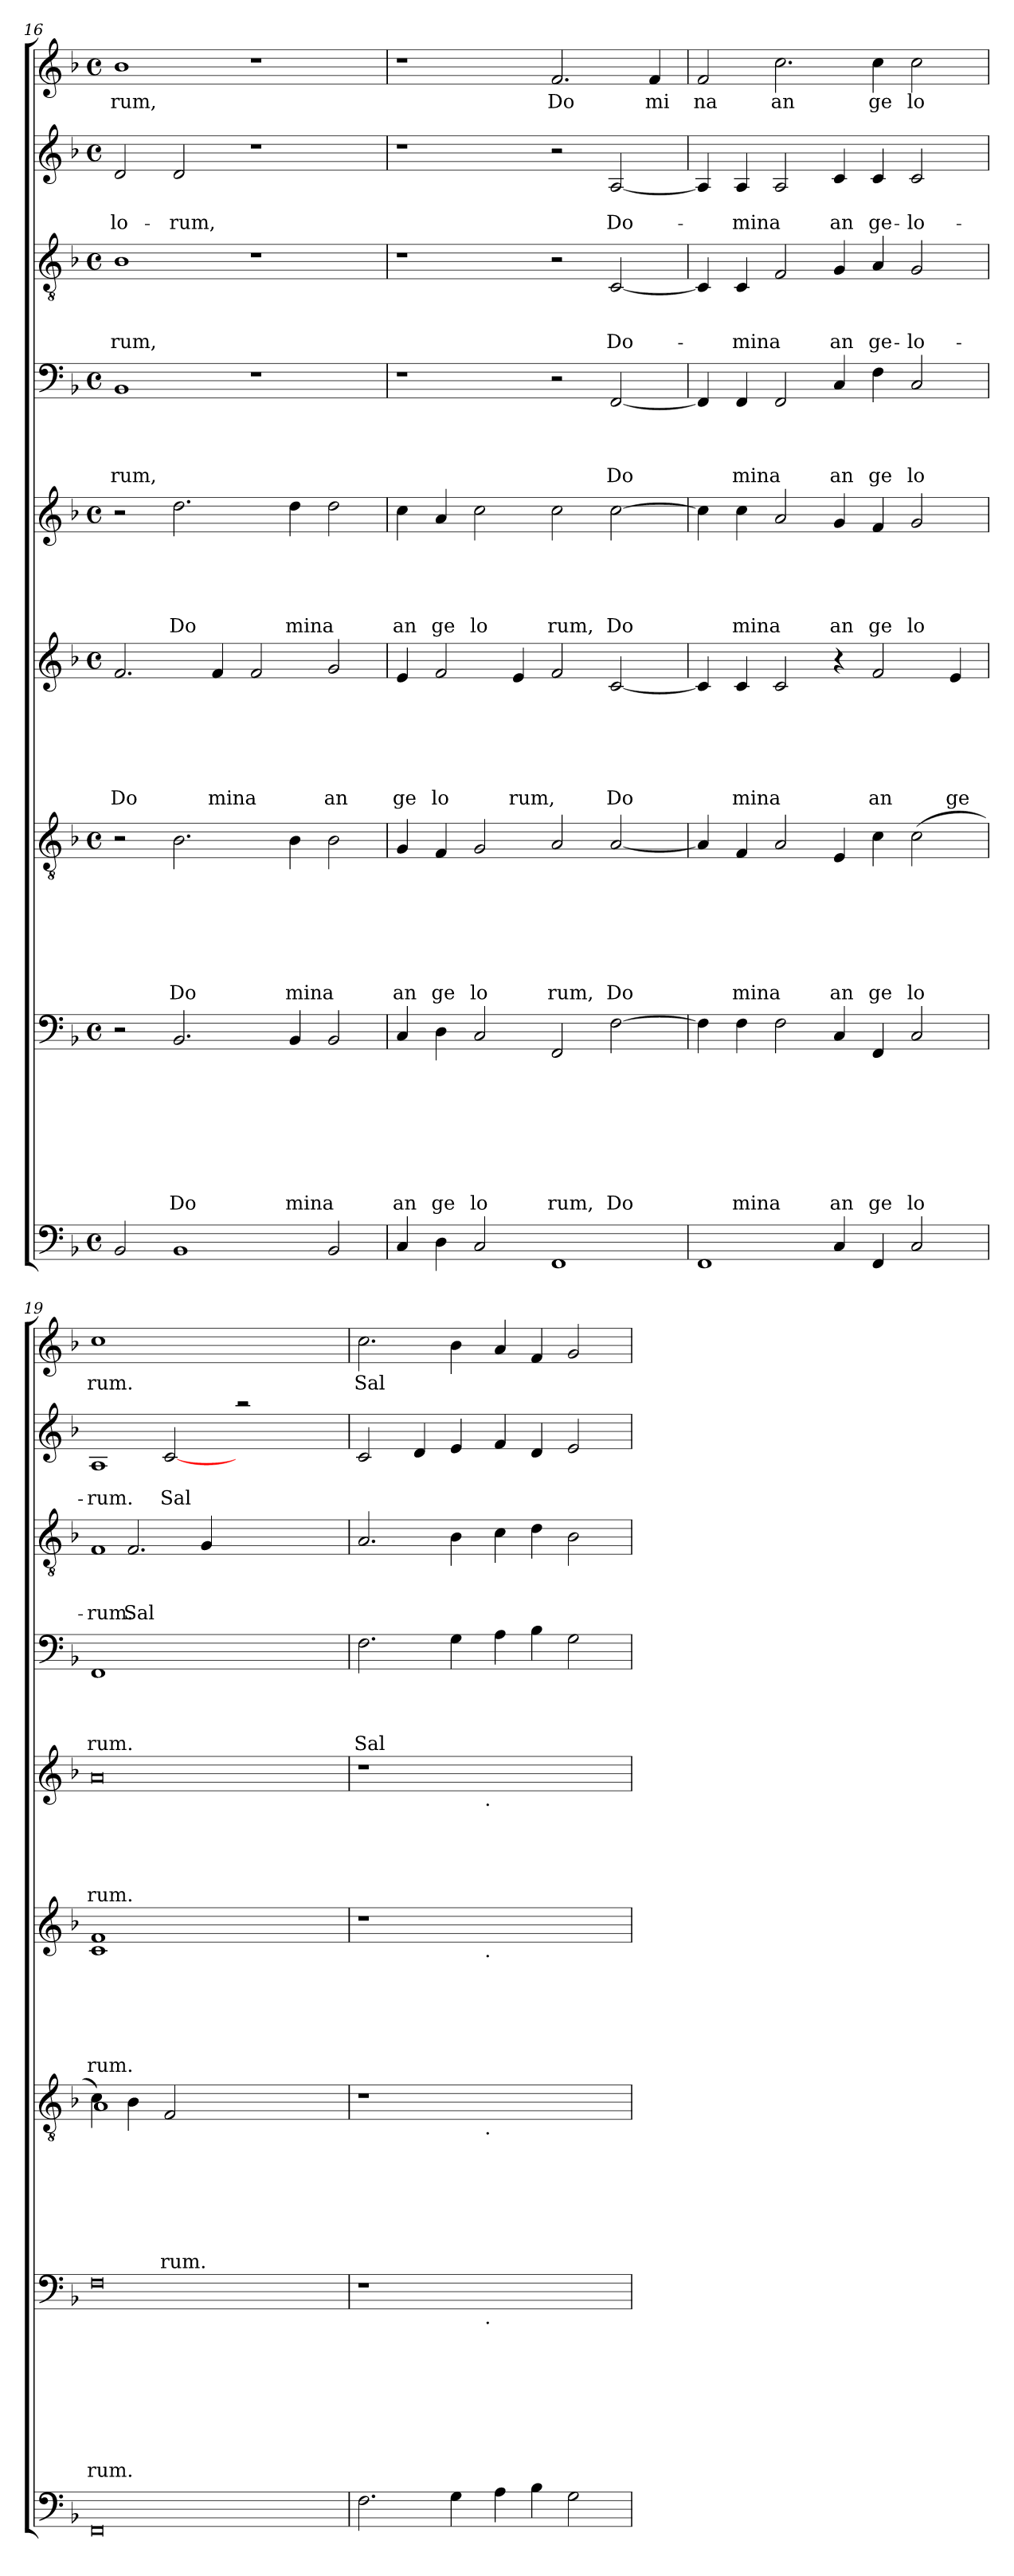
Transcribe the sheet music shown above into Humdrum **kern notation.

**kern	**kern	**text	**text	**text	**text	**text	**text	**text	**text	**kern	**text	**text	**text	**text	**text	**text	**text	**kern	**text	**text	**text	**text	**text	**text	**kern	**text	**text	**text	**text	**text	**kern	**text	**text	**text	**text	**kern	**text	**text	**text	**kern	**text	**text	**kern	**text
*part9	*part8	*part8	*part8	*part8	*part8	*part8	*part8	*part8	*part8	*part7	*part7	*part7	*part7	*part7	*part7	*part7	*part7	*part6	*part6	*part6	*part6	*part6	*part6	*part6	*part5	*part5	*part5	*part5	*part5	*part5	*part4	*part4	*part4	*part4	*part4	*part3	*part3	*part3	*part3	*part2	*part2	*part2	*part1	*part1
*staff9	*staff8	*staff8	*staff8	*staff8	*staff8	*staff8	*staff8	*staff8	*staff8	*staff7	*staff7	*staff7	*staff7	*staff7	*staff7	*staff7	*staff7	*staff6	*staff6	*staff6	*staff6	*staff6	*staff6	*staff6	*staff5	*staff5	*staff5	*staff5	*staff5	*staff5	*staff4	*staff4	*staff4	*staff4	*staff4	*staff3	*staff3	*staff3	*staff3	*staff2	*staff2	*staff2	*staff1	*staff1
!!LO:PB:g=z
*clefF4	*clefF4	*	*	*	*	*	*	*	*	*clefGv2	*	*	*	*	*	*	*	*clefG2	*	*	*	*	*	*	*clefG2	*	*	*	*	*	*clefF4	*	*	*	*	*clefGv2	*	*	*	*clefG2	*	*	*clefG2	*
*	*ITrd-3c-5	*	*	*	*	*	*	*	*	*ITrd-3c-5	*	*	*	*	*	*	*	*ITrd-3c-5	*	*	*	*	*	*	*ITrd-3c-5	*	*	*	*	*	*ITrd-3c-5	*	*	*	*	*ITrd-3c-5	*	*	*	*ITrd-3c-5	*	*	*ITrd-3c-5	*
*k[b-]	*k[b-e-]	*	*	*	*	*	*	*	*	*k[b-e-]	*	*	*	*	*	*	*	*k[b-e-]	*	*	*	*	*	*	*k[b-e-]	*	*	*	*	*	*k[b-e-]	*	*	*	*	*k[b-e-]	*	*	*	*k[b-e-]	*	*	*k[b-e-]	*
*F:	*B-:	*	*	*	*	*	*	*	*	*B-:	*	*	*	*	*	*	*	*B-:	*	*	*	*	*	*	*B-:	*	*	*	*	*	*B-:	*	*	*	*	*B-:	*	*	*	*B-:	*	*	*B-:	*
*M4/4	*M4/4	*	*	*	*	*	*	*	*	*M4/4	*	*	*	*	*	*	*	*M4/4	*	*	*	*	*	*	*M4/4	*	*	*	*	*	*M4/4	*	*	*	*	*M4/4	*	*	*	*M4/4	*	*	*M4/4	*
*met(c)	*met(c)	*	*	*	*	*	*	*	*	*met(c)	*	*	*	*	*	*	*	*met(c)	*	*	*	*	*	*	*met(c)	*	*	*	*	*	*met(c)	*	*	*	*	*met(c)	*	*	*	*met(c)	*	*	*met(c)	*
=16	=16	=16	=16	=16	=16	=16	=16	=16	=16	=16	=16	=16	=16	=16	=16	=16	=16	=16	=16	=16	=16	=16	=16	=16	=16	=16	=16	=16	=16	=16	=16	=16	=16	=16	=16	=16	=16	=16	=16	=16	=16	=16	=16	=16
!	!	!	!	!	!	!	!	!	!	!	!	!	!	!	!	!	!	!	!	!	!	!	!	!LO:LY:b	!	!	!	!	!	!	!	!	!	!	!LO:LY:b	!	!	!	!LO:LY:b	!	!	!LO:LY:b	!	!LO:LY:b
2BB-/	2r	.	.	.	.	.	.	.	.	2r	.	.	.	.	.	.	.	2.b-/	.	.	.	.	.	Do	2r	.	.	.	.	.	1E-	.	.	.	rum,	1e-	.	.	-rum,	2g/	.	-lo-	1ee-	rum,
!	!	!	!	!	!	!	!	!	!LO:LY:b	!	!	!	!	!	!	!	!LO:LY:b	!	!	!	!	!	!	!	!	!	!	!	!	!LO:LY:b	!	!	!	!	!	!	!	!	!	!	!	!LO:LY:b	!	!
1BB-	2.E-/	.	.	.	.	.	.	.	Do	2.e-\	.	.	.	.	.	.	Do	.	.	.	.	.	.	.	2.gg\	.	.	.	.	Do	.	.	.	.	.	.	.	.	.	2g/	.	-rum,	.	.
!	!	!	!	!	!	!	!	!	!	!	!	!	!	!	!	!	!	!	!	!	!	!	!	!LO:LY:b	!	!	!	!	!	!	!	!	!	!	!	!	!	!	!	!	!	!	!	!
.	.	.	.	.	.	.	.	.	.	.	.	.	.	.	.	.	.	4b-/	.	.	.	.	.	mina	.	.	.	.	.	.	.	.	.	.	.	.	.	.	.	.	.	.	.	.
.	.	.	.	.	.	.	.	.	.	.	.	.	.	.	.	.	.	2b-/	.	.	.	.	.	.	.	.	.	.	.	.	1r	.	.	.	.	1r	.	.	.	1r	.	.	1r	.
!	!	!	!	!	!	!	!	!	!LO:LY:b	!	!	!	!	!	!	!	!LO:LY:b	!	!	!	!	!	!	!	!	!	!	!	!	!LO:LY:b	!	!	!	!	!	!	!	!	!	!	!	!	!	!
.	4E-/	.	.	.	.	.	.	.	mina	4e-\	.	.	.	.	.	.	mina	.	.	.	.	.	.	.	4gg\	.	.	.	.	mina	.	.	.	.	.	.	.	.	.	.	.	.	.	.
!	!	!	!	!	!	!	!	!	!	!	!	!	!	!	!	!	!	!	!	!	!	!	!	!LO:LY:b	!	!	!	!	!	!	!	!	!	!	!	!	!	!	!	!	!	!	!	!
2BB-</	2E-/	.	.	.	.	.	.	.	.	2e-\	.	.	.	.	.	.	.	2cc/	.	.	.	.	.	an	2gg\	.	.	.	.	.	.	.	.	.	.	.	.	.	.	.	.	.	.	.
=17	=17	=17	=17	=17	=17	=17	=17	=17	=17	=17	=17	=17	=17	=17	=17	=17	=17	=17	=17	=17	=17	=17	=17	=17	=17	=17	=17	=17	=17	=17	=17	=17	=17	=17	=17	=17	=17	=17	=17	=17	=17	=17	=17	=17
!	!	!	!	!	!	!	!	!	!LO:LY:b	!	!	!	!	!	!	!	!LO:LY:b	!	!	!	!	!	!	!LO:LY:b	!	!	!	!	!	!LO:LY:b	!	!	!	!	!	!	!	!	!	!	!	!	!	!
4C/	4F/	.	.	.	.	.	.	.	an	4c/	.	.	.	.	.	.	an	4a/	.	.	.	.	.	ge	4ff\	.	.	.	.	an	1r	.	.	.	.	1r	.	.	.	1r	.	.	1r	.
!	!	!	!	!	!	!	!	!	!LO:LY:b	!	!	!	!	!	!	!	!LO:LY:b	!	!	!	!	!	!	!LO:LY:b	!	!	!	!	!	!LO:LY:b	!	!	!	!	!	!	!	!	!	!	!	!	!	!
4D\	4G\	.	.	.	.	.	.	.	ge	4B-/	.	.	.	.	.	.	ge	2b-/	.	.	.	.	.	lo	4dd/	.	.	.	.	ge	.	.	.	.	.	.	.	.	.	.	.	.	.	.
!	!	!	!	!	!	!	!	!	!LO:LY:b	!	!	!	!	!	!	!	!LO:LY:b	!	!	!	!	!	!	!	!	!	!	!	!	!LO:LY:b	!	!	!	!	!	!	!	!	!	!	!	!	!	!
2C</	2F/	.	.	.	.	.	.	.	lo	2c/	.	.	.	.	.	.	lo	.	.	.	.	.	.	.	2ff\	.	.	.	.	lo	.	.	.	.	.	.	.	.	.	.	.	.	.	.
!	!	!	!	!	!	!	!	!	!	!	!	!	!	!	!	!	!	!	!	!	!	!	!	!LO:LY:b	!	!	!	!	!	!	!	!	!	!	!	!	!	!	!	!	!	!	!	!
.	.	.	.	.	.	.	.	.	.	.	.	.	.	.	.	.	.	4a/	.	.	.	.	.	rum,	.	.	.	.	.	.	.	.	.	.	.	.	.	.	.	.	.	.	.	.
!	!	!	!	!	!	!	!	!	!LO:LY:b	!	!	!	!	!	!	!	!LO:LY:b	!	!	!	!	!	!	!	!	!	!	!	!	!LO:LY:b	!	!	!	!	!	!	!	!	!	!	!	!	!	!LO:LY:b
1FF	2BB-/	.	.	.	.	.	.	.	rum,	2d/	.	.	.	.	.	.	rum,	2b-/	.	.	.	.	.	.	2ff\	.	.	.	.	rum,	2r	.	.	.	.	2r	.	.	.	2r	.	.	2.b-/	Do
!	!	!	!	!	!	!	!	!	!LO:LY:b	!	!	!	!	!	!	!	!LO:LY:b	!	!	!	!	!	!	!LO:LY:b	!	!	!	!	!	!LO:LY:b	!	!	!	!	!LO:LY:b	!	!	!	!LO:LY:b	!	!	!LO:LY:b	!	!
.	[>2B-\	.	.	.	.	.	.	.	Do	[<2d/	.	.	.	.	.	.	Do	[<2f/	.	.	.	.	.	Do	[>2ff\	.	.	.	.	Do	[<2BB-/	.	.	.	Do	[<2F/	.	.	Do-	[<2d/	.	Do-	.	.
!	!	!	!	!	!	!	!	!	!	!	!	!	!	!	!	!	!	!	!	!	!	!	!	!	!	!	!	!	!	!	!	!	!	!	!	!	!	!	!	!	!	!	!	!LO:LY:b
.	.	.	.	.	.	.	.	.	.	.	.	.	.	.	.	.	.	.	.	.	.	.	.	.	.	.	.	.	.	.	.	.	.	.	.	.	.	.	.	.	.	.	4b-/	mi
=18	=18	=18	=18	=18	=18	=18	=18	=18	=18	=18	=18	=18	=18	=18	=18	=18	=18	=18	=18	=18	=18	=18	=18	=18	=18	=18	=18	=18	=18	=18	=18	=18	=18	=18	=18	=18	=18	=18	=18	=18	=18	=18	=18	=18
!	!	!	!	!	!	!	!	!	!	!	!	!	!	!	!	!	!	!	!	!	!	!	!	!	!	!	!	!	!	!	!	!	!	!	!	!	!	!	!	!	!	!	!	!LO:LY:b
1FF	4B-\]	.	.	.	.	.	.	.	.	4d/]	.	.	.	.	.	.	.	4f/]	.	.	.	.	.	.	4ff\]	.	.	.	.	.	4BB-/]	.	.	.	.	4F/]	.	.	.	4d/]	.	.	2b-/	na
!	!	!	!	!	!	!	!	!	!LO:LY:b	!	!	!	!	!	!	!	!LO:LY:b	!	!	!	!	!	!	!LO:LY:b	!	!	!	!	!	!LO:LY:b	!	!	!	!	!LO:LY:b	!	!	!	!LO:LY:b	!	!	!LO:LY:b	!	!
.	4B-\	.	.	.	.	.	.	.	mina	4B-/	.	.	.	.	.	.	mina	4f/	.	.	.	.	.	mina	4ff\	.	.	.	.	mina	4BB-/	.	.	.	mina	4F/	.	.	-mina	4d/	.	-mina	.	.
!	!	!	!	!	!	!	!	!	!	!	!	!	!	!	!	!	!	!	!	!	!	!	!	!	!	!	!	!	!	!	!	!	!	!	!	!	!	!	!	!	!	!	!	!LO:LY:b
.	2B-\	.	.	.	.	.	.	.	.	2d/	.	.	.	.	.	.	.	2f/	.	.	.	.	.	.	2dd/	.	.	.	.	.	2BB-/	.	.	.	.	2B-/	.	.	.	2d/	.	.	2.ff\	an
!	!	!	!	!	!	!	!	!	!LO:LY:b	!	!	!	!	!	!	!	!LO:LY:b	!	!	!	!	!	!	!	!	!	!	!	!	!LO:LY:b	!	!	!	!	!LO:LY:b	!	!	!	!LO:LY:b	!	!	!LO:LY:b	!	!
4C/	4F/	.	.	.	.	.	.	.	an	4A/	.	.	.	.	.	.	an	4r	.	.	.	.	.	.	4cc/	.	.	.	.	an	4F/	.	.	.	an	4c/	.	.	an	4f/	.	an	.	.
!	!	!	!	!	!	!	!	!	!LO:LY:b	!	!	!	!	!	!	!	!LO:LY:b	!	!	!	!	!	!	!LO:LY:b	!	!	!	!	!	!LO:LY:b	!	!	!	!	!LO:LY:b	!	!	!	!LO:LY:b	!	!	!LO:LY:b	!	!LO:LY:b
4FF/	4BB-/	.	.	.	.	.	.	.	ge	4f\	.	.	.	.	.	.	ge	2b-/	.	.	.	.	.	an	4b-/	.	.	.	.	ge	4B-\	.	.	.	ge	4d/	.	.	ge-	4f/	.	ge-	4ff\	ge
!	!	!	!	!	!	!	!	!	!LO:LY:b	!	!	!	!	!	!	!	!LO:LY:b	!	!	!	!	!	!	!	!	!	!	!	!	!LO:LY:b	!	!	!	!	!LO:LY:b	!	!	!	!LO:LY:b	!	!	!LO:LY:b	!	!LO:LY:b
2C</	2F/	.	.	.	.	.	.	.	lo	(>2f\	.	.	.	.	.	.	lo	.	.	.	.	.	.	.	2cc/	.	.	.	.	lo	2F/	.	.	.	lo	2c/	.	.	-lo-	2f/	.	-lo-	2ff\	lo
!	!	!	!	!	!	!	!	!	!	!	!	!	!	!	!	!	!	!	!	!	!	!	!	!LO:LY:b	!	!	!	!	!	!	!	!	!	!	!	!	!	!	!	!	!	!	!	!
.	.	.	.	.	.	.	.	.	.	.	.	.	.	.	.	.	.	4a/	.	.	.	.	.	ge	.	.	.	.	.	.	.	.	.	.	.	.	.	.	.	.	.	.	.	.
=19	=19	=19	=19	=19	=19	=19	=19	=19	=19	=19	=19	=19	=19	=19	=19	=19	=19	=19	=19	=19	=19	=19	=19	=19	=19	=19	=19	=19	=19	=19	=19	=19	=19	=19	=19	=19	=19	=19	=19	=19	=19	=19	=19	=19
!	!	!	!	!	!	!	!	!	!LO:LY:b	!	!	!	!	!	!	!	!	!	!	!	!	!	!	!LO:LY:b	!	!	!	!	!	!LO:LY:b	!	!	!	!	!LO:LY:b	!	!	!	!LO:LY:b	!	!	!LO:LY:b	!	!LO:LY:b
*	*	*	*	*	*	*	*	*	*	*^	*	*	*	*	*	*	*	*	*	*	*	*	*	*	*	*	*	*	*	*	*	*	*	*	*	*^	*	*	*	*^	*	*	*	*
*	*	*	*	*	*	*	*	*	*	*	*	*	*	*	*	*	*	*	*	*	*	*	*	*	*	*	*	*	*	*	*	*	*	*	*	*	*	*^	*	*	*	*	*	*	*	*	*
0FF	0B-	.	.	.	.	.	.	.	rum.	4f\)	1d	.	.	.	.	.	.	.	1f 1b-	.	.	.	.	.	rum.	0dd	.	.	.	.	rum.	1BB-	.	.	.	rum.	1B-	4ryy	2.ryy	.	.	-rum.	1d	2ryy	.	-rum.	1ff	rum.
!	!	!	!	!	!	!	!	!	!	!	!	!	!	!	!	!	!	!	!	!	!	!	!	!	!	!	!	!	!	!	!	!	!	!	!	!	!	!	!	!	!	!LO:LY:b	!	!	!	!	!	!
.	.	.	.	.	.	.	.	.	.	4e-\	.	.	.	.	.	.	.	.	.	.	.	.	.	.	.	.	.	.	.	.	.	.	.	.	.	.	.	2.B-/	.	.	.	Sal-	.	.	.	.	.	.
!	!	!	!	!	!	!	!	!	!	!	!	!	!	!	!	!	!	!LO:LY:b	!	!	!	!	!	!	!	!	!	!	!	!	!	!	!	!	!	!	!	!	!	!	!	!	!	!	!	!LO:LY:b	!	!
.	.	.	.	.	.	.	.	.	.	2B-/	.	.	.	.	.	.	.	rum.	.	.	.	.	.	.	.	.	.	.	.	.	.	.	.	.	.	.	.	.	.	.	.	.	.	[<2f/	.	Sal-	.	.
.	.	.	.	.	.	.	.	.	.	.	.	.	.	.	.	.	.	.	.	.	.	.	.	.	.	.	.	.	.	.	.	.	.	.	.	.	.	.	4c/	.	.	.	.	.	.	.	.	.
.	.	.	.	.	.	.	.	.	.	1ryy	1ryy	.	.	.	.	.	.	.	1ryy	.	.	.	.	.	.	.	.	.	.	.	.	1ryy	.	.	.	.	1ryy	1ryy	1ryy	.	.	.	2raa	2ryy	.	.	1ryy	.
.	.	.	.	.	.	.	.	.	.	.	.	.	.	.	.	.	.	.	.	.	.	.	.	.	.	.	.	.	.	.	.	.	.	.	.	.	.	.	.	.	.	.	2ryy	2ryy	.	.	.	.
*	*	*	*	*	*	*	*	*	*	*	*	*	*	*	*	*	*	*	*	*	*	*	*	*	*	*	*	*	*	*	*	*	*	*	*	*	*v	*v	*v	*	*	*	*	*	*	*	*	*
=20	=20	=20	=20	=20	=20	=20	=20	=20	=20	=20	=20	=20	=20	=20	=20	=20	=20	=20	=20	=20	=20	=20	=20	=20	=20	=20	=20	=20	=20	=20	=20	=20	=20	=20	=20	=20	=20	=20	=20	=20	=20	=20	=20	=20	=20	=20
!	!	!	!	!	!	!	!	!	!	!	!	!	!	!	!	!	!	!	!	!	!	!	!	!	!	!	!	!	!	!	!	!	!	!	!	!LO:LY:b	!	!	!	!	!	!	!	!	!	!LO:LY:b
*	*^	*	*	*	*	*	*	*	*	*	*	*	*	*	*	*	*	*	*^	*	*	*	*	*	*	*^	*	*	*	*	*	*	*	*	*	*	*	*	*	*	*v	*v	*	*	*	*
2.F>\	1r	2ryy	.	.	.	.	.	.	.	.	1r	2ryy	.	.	.	.	.	.	.	1r	2ryy	.	.	.	.	.	.	1r	2ryy	.	.	.	.	.	2.B-\	.	.	.	Sal	2.d/	.	.	.	2f/	.	.	2.ff\	Sal
.	.	4...ryy	.	.	.	.	.	.	.	.	.	4...ryy	.	.	.	.	.	.	.	.	4...ryy	.	.	.	.	.	.	.	4...ryy	.	.	.	.	.	.	.	.	.	.	.	.	.	.	4g/	.	.	.	.
4G>\	.	.	.	.	.	.	.	.	.	.	.	.	.	.	.	.	.	.	.	.	.	.	.	.	.	.	.	.	.	.	.	.	.	.	4c\	.	.	.	.	4e-\	.	.	.	4a/	.	.	4ee-\	.
!	!	!	!	!	!	!	!	!	!	!	!	!	!	!	!	!	!	!	!	!	!	!	!	!	!	!	!	!	!LO:TX:b:t=.	!	!	!	!	!	!	!	!	!	!	!	!	!	!	!	!	!	!	!
!	!	!	!	!	!	!	!	!	!	!	!	!	!	!	!	!	!	!	!	!	!LO:TX:b:t=.	!	!	!	!	!	!	!	!	!	!	!	!	!	!	!	!	!	!	!	!	!	!	!	!	!	!	!
!	!	!	!	!	!	!	!	!	!	!	!	!LO:TX:b:t=.	!	!	!	!	!	!	!	!	!	!	!	!	!	!	!	!	!	!	!	!	!	!	!	!	!	!	!	!	!	!	!	!	!	!	!	!
!	!	!LO:TX:b:t=.	!	!	!	!	!	!	!	!	!	!	!	!	!	!	!	!	!	!	!	!	!	!	!	!	!	!	!	!	!	!	!	!	!	!	!	!	!	!	!	!	!	!	!	!	!	!
.	.	1ryy	.	.	.	.	.	.	.	.	.	1ryy	.	.	.	.	.	.	.	.	1ryy	.	.	.	.	.	.	.	1ryy	.	.	.	.	.	.	.	.	.	.	.	.	.	.	.	.	.	.	.
4A>\	1ryy	.	.	.	.	.	.	.	.	.	1ryy	.	.	.	.	.	.	.	.	1ryy	.	.	.	.	.	.	.	1ryy	.	.	.	.	.	.	4d\	.	.	.	.	4f\	.	.	.	4b-/	.	.	4dd/	.
4B-\	.	.	.	.	.	.	.	.	.	.	.	.	.	.	.	.	.	.	.	.	.	.	.	.	.	.	.	.	.	.	.	.	.	.	4e-\	.	.	.	.	4g\	.	.	.	4g/	.	.	4b-/	.
2G>\	.	.	.	.	.	.	.	.	.	.	.	.	.	.	.	.	.	.	.	.	.	.	.	.	.	.	.	.	.	.	.	.	.	.	2c\	.	.	.	.	2e-\	.	.	.	2a/	.	.	2cc/	.
.	.	32ryy	.	.	.	.	.	.	.	.	.	32ryy	.	.	.	.	.	.	.	.	32ryy	.	.	.	.	.	.	.	32ryy	.	.	.	.	.	.	.	.	.	.	.	.	.	.	.	.	.	.	.
*	*v	*v	*	*	*	*	*	*	*	*	*	*	*	*	*	*	*	*	*	*v	*v	*	*	*	*	*	*	*v	*v	*	*	*	*	*	*	*	*	*	*	*	*	*	*	*	*	*	*	*
*	*	*	*	*	*	*	*	*	*	*v	*v	*	*	*	*	*	*	*	*	*	*	*	*	*	*	*	*	*	*	*	*	*	*	*	*	*	*	*	*	*	*	*	*	*	*
=	=	=	=	=	=	=	=	=	=	=	=	=	=	=	=	=	=	=	=	=	=	=	=	=	=	=	=	=	=	=	=	=	=	=	=	=	=	=	=	=	=	=	=	=
*-	*-	*-	*-	*-	*-	*-	*-	*-	*-	*-	*-	*-	*-	*-	*-	*-	*-	*-	*-	*-	*-	*-	*-	*-	*-	*-	*-	*-	*-	*-	*-	*-	*-	*-	*-	*-	*-	*-	*-	*-	*-	*-	*-	*-
